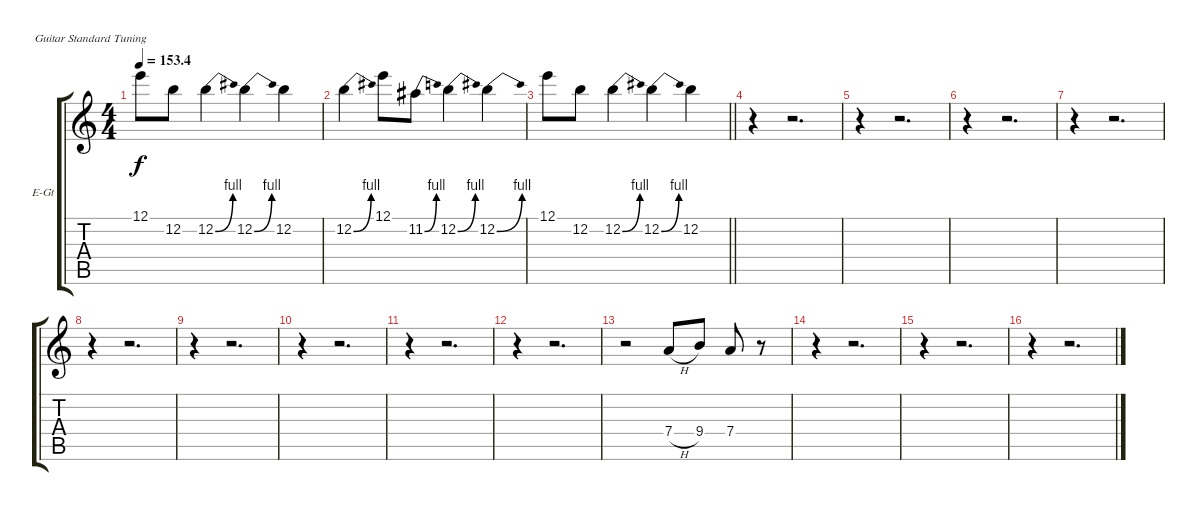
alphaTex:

\bracketExtendMode groupsimilarinstruments
\firstSystemTrackNameOrientation horizontal
\otherSystemsTrackNameOrientation horizontal
\track ("solo" "E-Gt") {instrument distortionguitar}
\staff {score tabs}
\tuning (E4 B3 G3 D3 A2 E2)
\ts (4 4)
\tempo
153.4
\accidentals auto
\clef g2
\ottava regular
\simile none
\ks c
12.1.8{dy f} 12.2.8 12.2{be (bend 0 0 60 4)}.4 12.2{be (bend 0 0 60 4)}.4 12.2.4 |
12.2{be (bend 0 0 60 4)}.4 12.1.8 11.2{be (bend 0 0 60 4)}.8 12.2{be (bend 0 0 60 4)}.4 12.2{be (bend 0 0 60 4)}.4 |
\barLineRight lightlight
12.1.8 12.2.8 12.2{be (bend 0 0 60 4)}.4 12.2{be (bend 0 0 60 4)}.4 12.2.4 |
r.4 r.2{d} |
r.4 r.2{d} |
r.4 r.2{d} |
r.4 r.2{d} |
r.4 r.2{d} |
r.4 r.2{d} |
r.4 r.2{d} |
r.4 r.2{d} |
r.4 r.2{d} |
r.2 7.4{h}.8 9.4.8 7.4.8 r.8 |
r.4 r.2{d} |
r.4 r.2{d} |
r.4 r.2{d}
